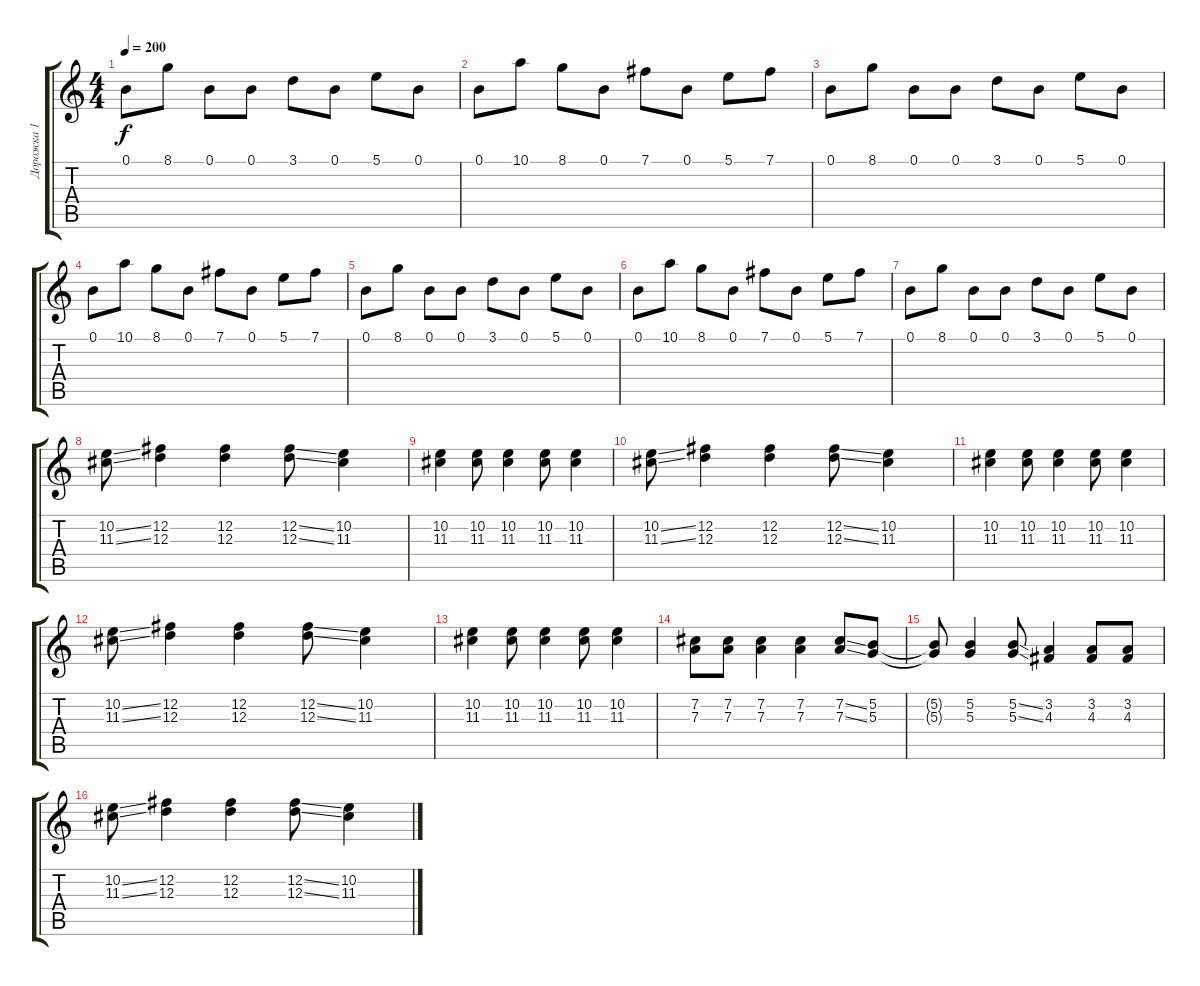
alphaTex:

\track ("Дорожка 1" "Дорожка 1") {instrument distortionguitar}
\staff {score tabs}
\tuning (B3 Gb3 D3 A2 E2 B1) {hide}
\ts (4 4)
\tempo 200
\clef g2
\ks c
0.1.8{dy f} 8.1.8 0.1.8 0.1.8 3.1.8 0.1.8 5.1.8 0.1.8 |
0.1.8 10.1.8 8.1.8 0.1.8 7.1.8 0.1.8 5.1.8 7.1.8 |
0.1.8 8.1.8 0.1.8 0.1.8 3.1.8 0.1.8 5.1.8 0.1.8 |
0.1.8 10.1.8 8.1.8 0.1.8 7.1.8 0.1.8 5.1.8 7.1.8 |
0.1.8 8.1.8 0.1.8 0.1.8 3.1.8 0.1.8 5.1.8 0.1.8 |
0.1.8 10.1.8 8.1.8 0.1.8 7.1.8 0.1.8 5.1.8 7.1.8 |
0.1.8 8.1.8 0.1.8 0.1.8 3.1.8 0.1.8 5.1.8 0.1.8 |
(10.2{ss} 11.3{ss}).8 (12.2 12.3).4 (12.2 12.3).4 (12.2{ss} 12.3{ss}).8 (10.2 11.3).4 |
(10.2 11.3).4 (10.2 11.3).8 (10.2 11.3).4 (10.2 11.3).8 (10.2 11.3).4 |
(10.2{ss} 11.3{ss}).8 (12.2 12.3).4 (12.2 12.3).4 (12.2{ss} 12.3{ss}).8 (10.2 11.3).4 |
(10.2 11.3).4 (10.2 11.3).8 (10.2 11.3).4 (10.2 11.3).8 (10.2 11.3).4 |
(10.2{ss} 11.3{ss}).8 (12.2 12.3).4 (12.2 12.3).4 (12.2{ss} 12.3{ss}).8 (10.2 11.3).4 |
(10.2 11.3).4 (10.2 11.3).8 (10.2 11.3).4 (10.2 11.3).8 (10.2 11.3).4 |
(7.2 7.3).8 (7.2 7.3).8 (7.2 7.3).4 (7.2 7.3).4 (7.2{ss} 7.3{ss}).8 (5.2 5.3).8 |
(5.2{t} 5.3{t}).8 (5.2 5.3).4 (5.2{ss} 5.3{ss}).8 (3.2 4.3).4 (3.2 4.3).8 (3.2 4.3).8 |
(10.2{ss} 11.3{ss}).8 (12.2 12.3).4 (12.2 12.3).4 (12.2{ss} 12.3{ss}).8 (10.2 11.3).4
